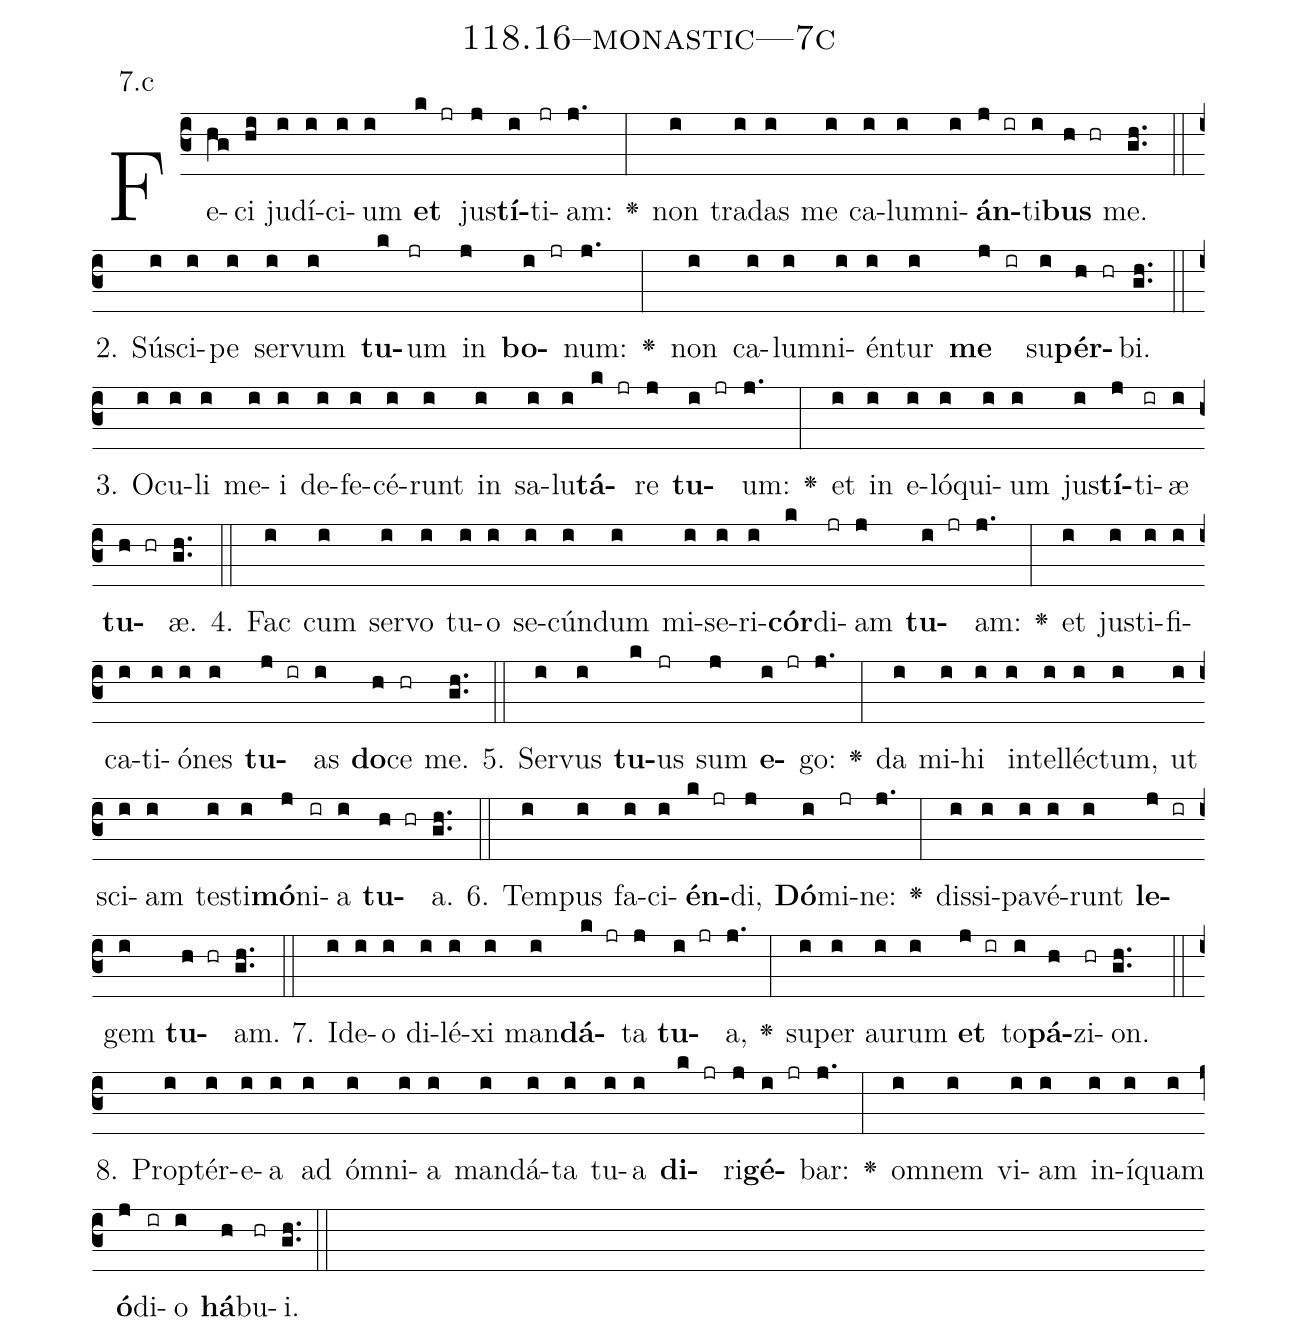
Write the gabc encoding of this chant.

name: 118.16--monastic---7c;
annotation: 7.c;
%%
(c3)Fe(hg)ci(hi) ju(i)dí(i)ci(i)um(i) <b>et</b>(k jr) jus(j)<b>tí</b>(i)ti(jr)am:(j.) <v>\greheightstar</v>(:) non(i) tra(i)das(i) me(i) ca(i)lum(i)ni(i)<b>án</b>(j ir)ti(i)<b>bus</b>(h hr) me.(gh..) (::)
2. Sú(i)sci(i)pe(i) ser(i)vum(i) <b>tu</b>(k)um(jr) in(j) <b>bo</b>(i jr)num:(j.) <v>\greheightstar</v>(:) non(i) ca(i)lum(i)ni(i)én(i)tur(i) <b>me</b>(j ir) su(i)<b>pér</b>(h hr)bi.(gh..) (::)
3. O(i)cu(i)li(i) me(i)i(i) de(i)fe(i)cé(i)runt(i) in(i) sa(i)lu(i)<b>tá</b>(k jr)re(j) <b>tu</b>(i jr)um:(j.) <v>\greheightstar</v>(:) et(i) in(i) e(i)ló(i)qui(i)um(i) jus(i)<b>tí</b>(j)ti(ir)æ(i) <b>tu</b>(h hr)æ.(gh..) (::)
4. Fac(i) cum(i) ser(i)vo(i) tu(i)o(i) se(i)cún(i)dum(i) mi(i)se(i)ri(i)<b>cór</b>(k)di(jr)am(j) <b>tu</b>(i jr)am:(j.) <v>\greheightstar</v>(:) et(i) jus(i)ti(i)fi(i)ca(i)ti(i)ó(i)nes(i) <b>tu</b>(j ir)as(i) <b>do</b>(h)ce(hr) me.(gh..) (::)
5. Ser(i)vus(i) <b>tu</b>(k)us(jr) sum(j) <b>e</b>(i jr)go:(j.) <v>\greheightstar</v>(:) da(i) mi(i)hi(i) in(i)tel(i)léc(i)tum,(i) ut(i) sci(i)am(i) tes(i)ti(i)<b>mó</b>(j)ni(ir)a(i) <b>tu</b>(h hr)a.(gh..) (::)
6. Tem(i)pus(i) fa(i)ci(i)<b>én</b>(k jr)di,(j) <b>Dó</b>(i)mi(jr)ne:(j.) <v>\greheightstar</v>(:) dis(i)si(i)pa(i)vé(i)runt(i) <b>le</b>(j ir)gem(i) <b>tu</b>(h hr)am.(gh..) (::)
7. Id(i)e(i)o(i) di(i)lé(i)xi(i) man(i)<b>dá</b>(k jr)ta(j) <b>tu</b>(i jr)a,(j.) <v>\greheightstar</v>(:) su(i)per(i) au(i)rum(i) <b>et</b>(j ir) to(i)<b>pá</b>(h)zi(hr)on.(gh..) (::)
8. Prop(i)tér(i)e(i)a(i) ad(i) óm(i)ni(i)a(i) man(i)dá(i)ta(i) tu(i)a(i) <b>di</b>(k jr)ri(j)<b>gé</b>(i jr)bar:(j.) <v>\greheightstar</v>(:) om(i)nem(i) vi(i)am(i) in(i)í(i)quam(i) <b>ó</b>(j)di(ir)o(i) <b>há</b>(h)bu(hr)i.(gh..) (::)
